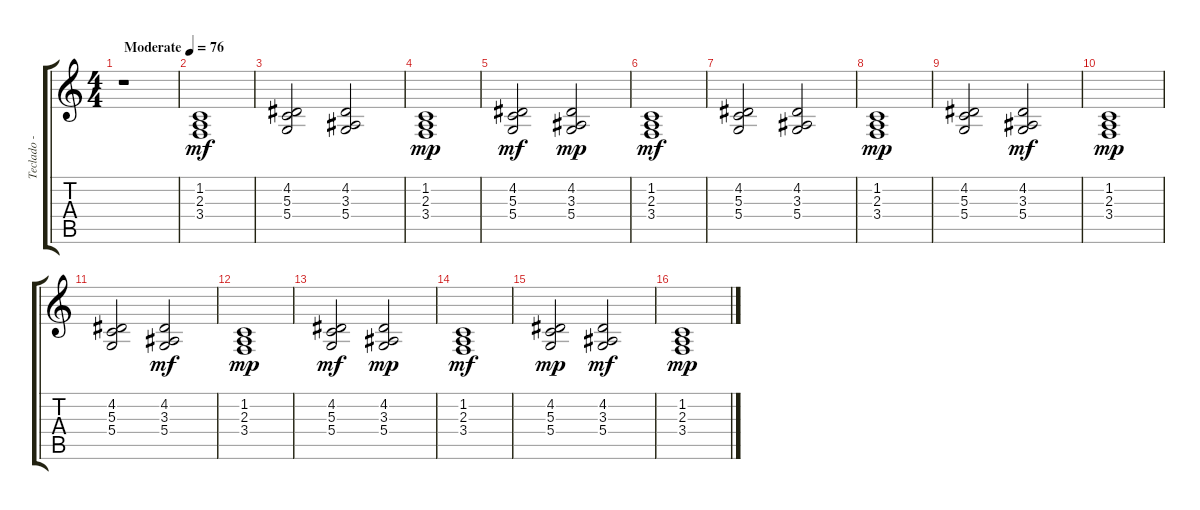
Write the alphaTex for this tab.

\track ("Teclado - Cuerdas" "Teclado - ") {instrument synthstrings1}
\staff {score tabs}
\tuning (E4 B3 G3 D3 A2 E2) {hide}
\ts (4 4)
\tempo (76 "Moderate")
\clef g2
\ks c
r.1{dy mf instrument synthstrings1} |
(1.2 2.3 3.4).1 |
(4.2 5.3 5.4).2 (4.2 3.3 5.4).2 |
(1.2 2.3 3.4).1{dy mp} |
(4.2 5.3 5.4).2{dy mf} (4.2 3.3 5.4).2{dy mp} |
(1.2 2.3 3.4).1{dy mf} |
(4.2 5.3 5.4).2 (4.2 3.3 5.4).2 |
(1.2 2.3 3.4).1{dy mp} |
(4.2 5.3 5.4).2 (4.2 3.3 5.4).2{dy mf} |
(1.2 2.3 3.4).1{dy mp} |
(4.2 5.3 5.4).2 (4.2 3.3 5.4).2{dy mf} |
(1.2 2.3 3.4).1{dy mp} |
(4.2 5.3 5.4).2{dy mf} (4.2 3.3 5.4).2{dy mp} |
(1.2 2.3 3.4).1{dy mf} |
(4.2 5.3 5.4).2{dy mp} (4.2 3.3 5.4).2{dy mf} |
(1.2 2.3 3.4).1{dy mp}
